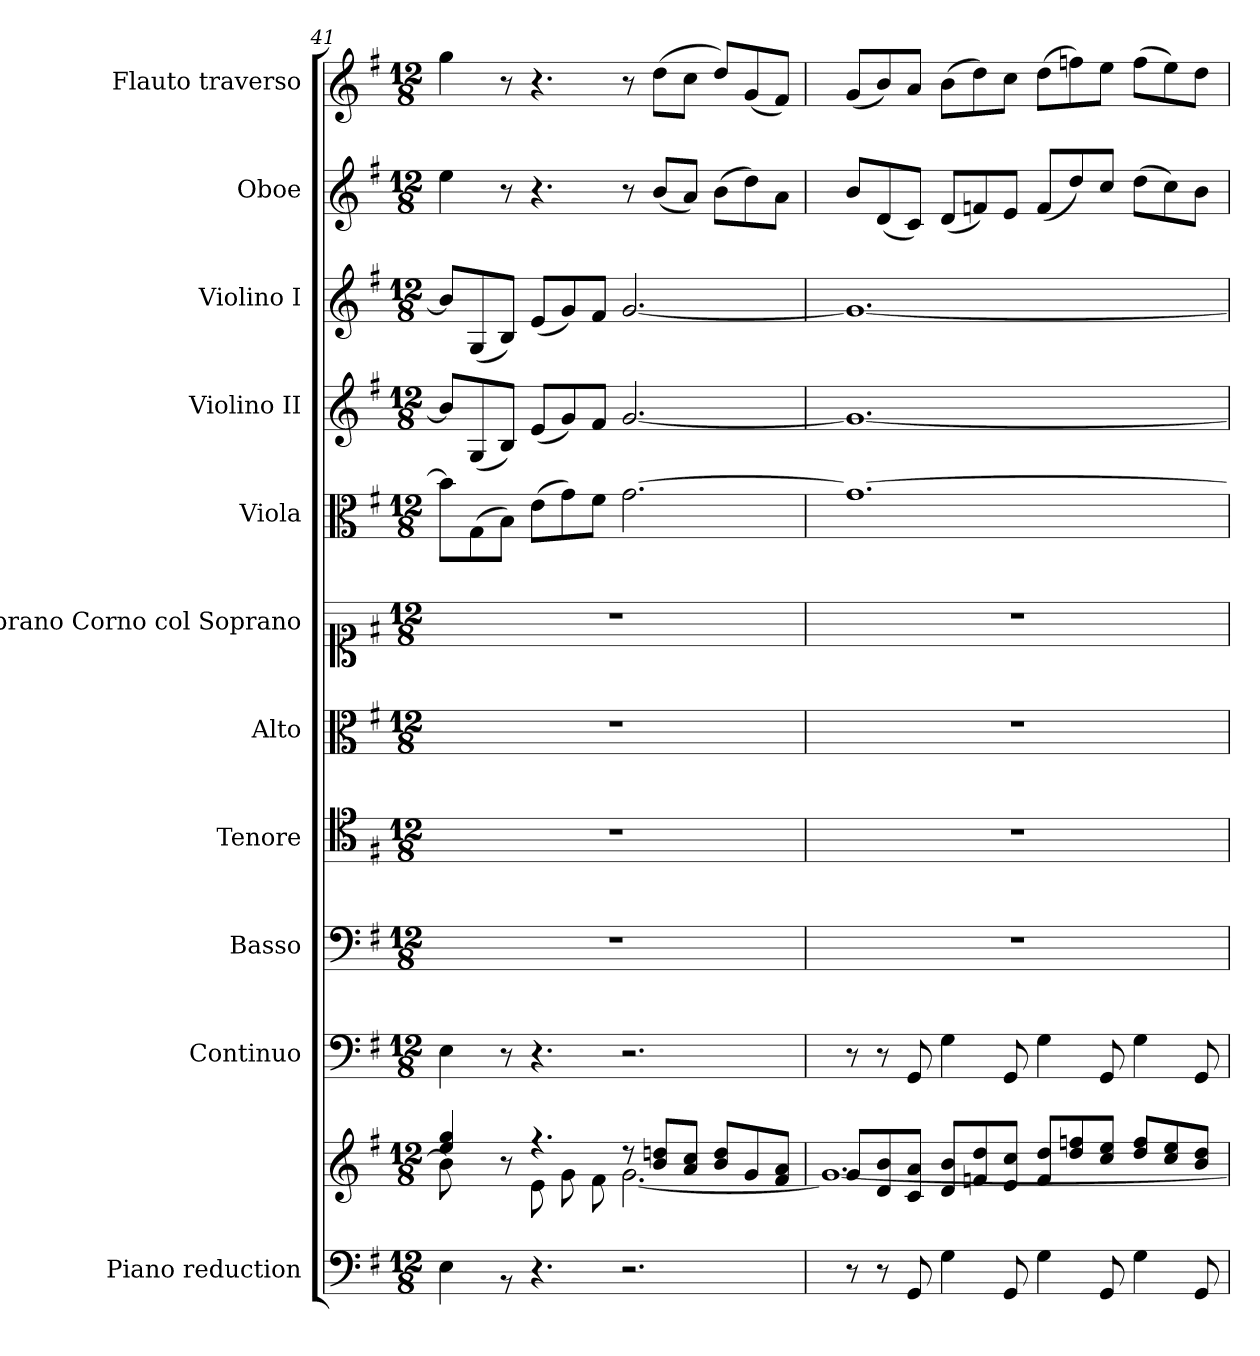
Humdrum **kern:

**kern	**kern	**kern	**kern	**kern	**kern	**kern	**kern	**kern	**kern	**kern	**kern
*part11	*part11	*part10	*part9	*part8	*part7	*part6	*part5	*part4	*part3	*part2	*part1
*staff12	*staff11	*staff10	*staff9	*staff8	*staff7	*staff6	*staff5	*staff4	*staff3	*staff2	*staff1
*I"Piano reduction	*	*I"Continuo	*I"Basso	*I"Tenore	*I"Alto	*I"Soprano Corno col Soprano	*I"Viola	*I"Violino II	*I"Violino I	*I"Oboe	*I"Flauto traverso
*I'Pno	*	*	*	*	*	*	*I'Vla	*I'Vln	*I'Vln	*I'Ob	*I'Fl
!!LO:PB:g=z
*clefF4	*clefG2	*clefF4	*clefF4	*clefC4	*clefC3	*clefC1	*clefC3	*clefG2	*clefG2	*clefG2	*clefG2
*k[f#]	*k[f#]	*k[f#]	*k[f#]	*k[f#]	*k[f#]	*k[f#]	*k[f#]	*k[f#]	*k[f#]	*k[f#]	*k[f#]
*M12/8	*M12/8	*M12/8	*M12/8	*M12/8	*M12/8	*M12/8	*M12/8	*M12/8	*M12/8	*M12/8	*M12/8
=41	=41	=41	=41	=41	=41	=41	=41	=41	=41	=41	=41
*^	*^	*	*	*	*	*	*	*	*	*	*
8ryy	4E\	4ee/ 4gg/	8b\L]	4E\	1.r	1.r	1.r	1.r	8b\L]	8b/L]	8b/L]	4ee\	4gg\
8G/	.	.	4ryy	.	.	.	.	.	(>8G\	(<8G/	(<8G/	.	.
8B/J	8r	8r	.	8r	.	.	.	.	8B\J)	8B/J)	8B/J)	8r	8r
1ryy	4.r	4.r	8e\L	4.r	.	.	.	.	(>8e\L	(<8e/L	(<8e/L	4.r	4.r
.	.	.	8g\	.	.	.	.	.	8g\)	8g/)	8g/)	.	.
.	.	.	8f#\J	.	.	.	.	.	8f#\J	8f#/J	8f#/J	.	.
.	2.r	8r	[2.g\	2.r	.	.	.	.	[2.g\	[2.g/	[2.g/	8r	8r
.	.	8b/ 8ddn/L	.	.	.	.	.	.	.	.	.	(<8b/L	(>8dd\L
.	.	8a/ 8cc/J	.	.	.	.	.	.	.	.	.	8a/J)	8cc\J
.	.	8b/ 8dd/L	.	.	.	.	.	.	.	.	.	(>8b\L	8dd/L)
.	.	8g/	.	.	.	.	.	.	.	.	.	8dd\)	(<8g/
8ryy	.	8f#/ 8a/J	.	.	.	.	.	.	.	.	.	8a\J	8f#/J)
*v	*v	*	*	*	*	*	*	*	*	*	*	*	*
=42	=42	=42	=42	=42	=42	=42	=42	=42	=42	=42	=42	=42
8r	8g/L	1.g_	8r	1.r	1.r	1.r	1.r	1.g_	1.g_	1.g_	8b/L	(<8g/L
8r	8d/ 8b/	.	8r	.	.	.	.	.	.	.	(<8d/	8b/)
8GG/	8c/ 8a/J	.	8GG/	.	.	.	.	.	.	.	8c/J)	8a/J
4G\	8d/ 8b/L	.	4G\	.	.	.	.	.	.	.	(<8d/L	(>8b\L
.	8fn/ 8dd/	.	.	.	.	.	.	.	.	.	8fn/)	8dd\)
8GG/	8e/ 8cc/J	.	8GG/	.	.	.	.	.	.	.	8e/J	8cc\J
4G\	8f/ 8dd/L	.	4G\	.	.	.	.	.	.	.	(<8f/L	(>8dd\L
.	8dd/ 8ffn/	.	.	.	.	.	.	.	.	.	8dd/)	8ffn\)
8GG/	8cc/ 8ee/J	.	8GG/	.	.	.	.	.	.	.	8cc/J	8ee\J
4G\	8dd/ 8ff/L	.	4G\	.	.	.	.	.	.	.	(>8dd\L	(>8ff\L
.	8cc/ 8ee/	.	.	.	.	.	.	.	.	.	8cc\)	8ee\)
8GG/	8b/ 8dd/J	.	8GG/	.	.	.	.	.	.	.	8b\J	8dd\J
*	*v	*v	*	*	*	*	*	*	*	*	*	*
=	=	=	=	=	=	=	=	=	=	=	=
*-	*-	*-	*-	*-	*-	*-	*-	*-	*-	*-	*-
